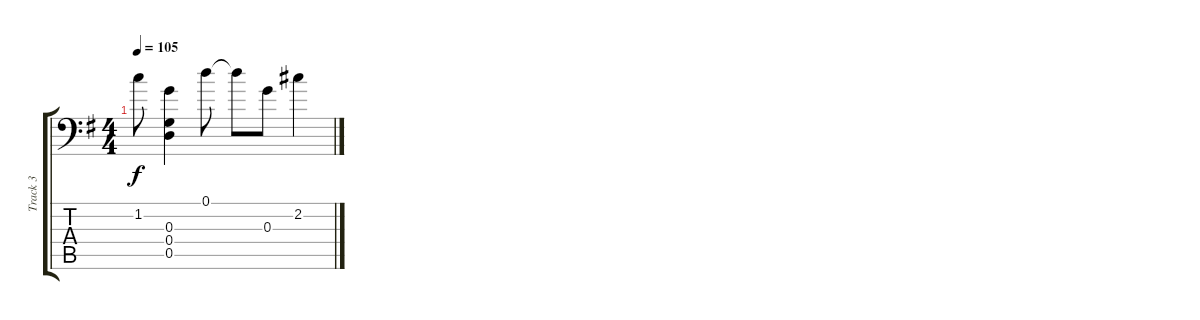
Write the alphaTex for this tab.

\track ("Track 3" "Track 3") {instrument overdrivenguitar}
\staff {score tabs}
\tuning (D4 B3 G3 G2 D2 G1) {hide}
\ts (4 4)
\tempo 105
\clef f4
\ks g
1.2{t}.8{dy f} (0.3 0.4 0.5).4 0.1.8 0.1{t}.8 0.3.8 2.2.4
